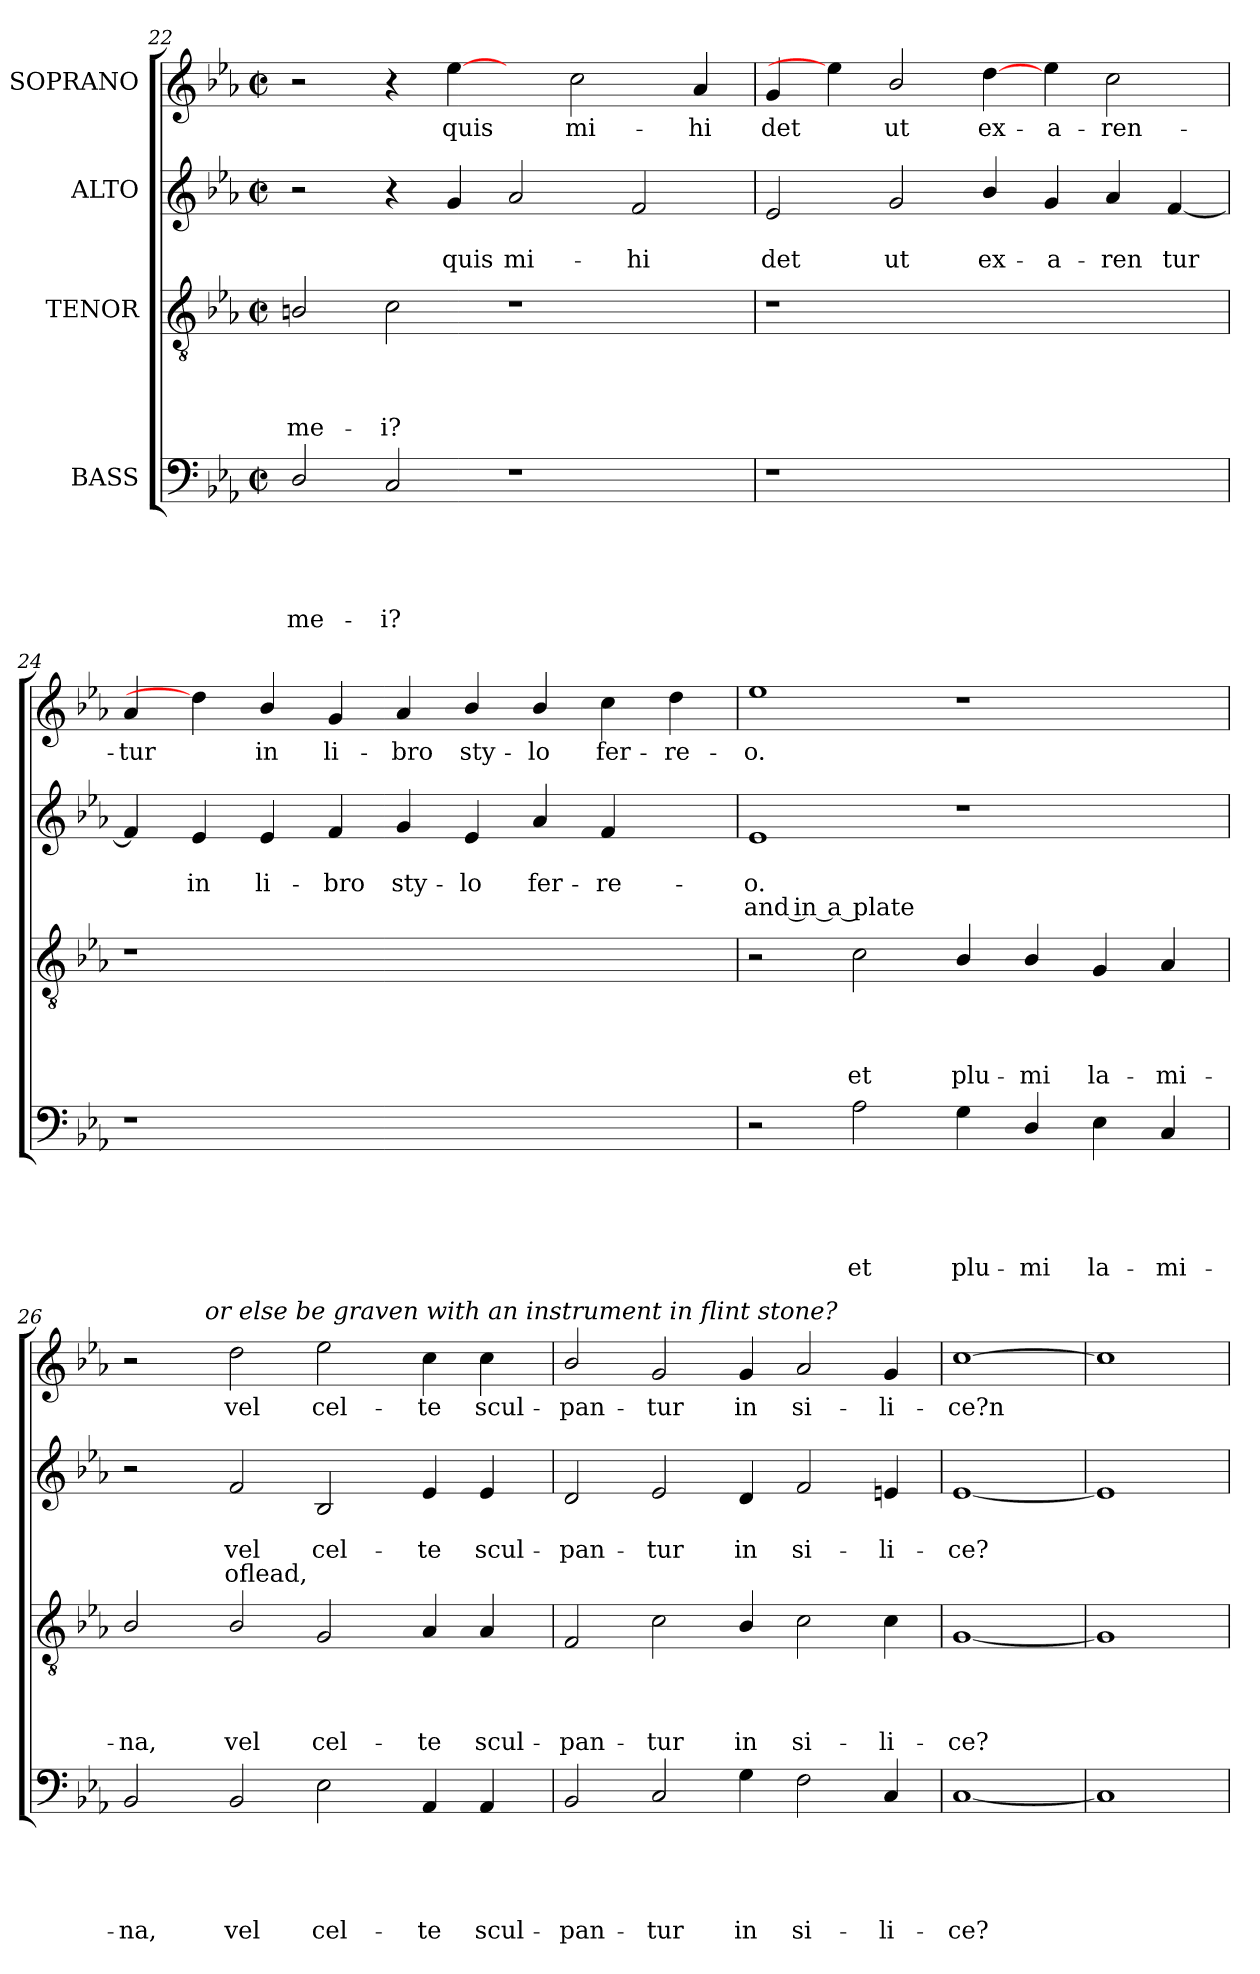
**kern	**text	**text	**text	**text	**text	**kern	**text	**text	**text	**text	**kern	**text	**text	**text	**kern	**text
*part4	*part4	*part4	*part4	*part4	*part4	*part3	*part3	*part3	*part3	*part3	*part2	*part2	*part2	*part2	*part1	*part1
*staff4	*staff4	*staff4	*staff4	*staff4	*staff4	*staff3	*staff3	*staff3	*staff3	*staff3	*staff2	*staff2	*staff2	*staff2	*staff1	*staff1
*I"BASS	*	*	*	*	*	*I"TENOR	*	*	*	*	*I"ALTO	*	*	*	*I"SOPRANO	*
*clefF4	*	*	*	*	*	*clefGv2	*	*	*	*	*clefG2	*	*	*	*clefG2	*
*k[b-e-a-]	*	*	*	*	*	*k[b-e-a-]	*	*	*	*	*k[b-e-a-]	*	*	*	*k[b-e-a-]	*
*E-:	*	*	*	*	*	*E-:	*	*	*	*	*E-:	*	*	*	*E-:	*
*M2/2	*	*	*	*	*	*M2/2	*	*	*	*	*M2/2	*	*	*	*M2/2	*
*met(c|)	*	*	*	*	*	*met(c|)	*	*	*	*	*met(c|)	*	*	*	*met(c|)	*
=22	=22	=22	=22	=22	=22	=22	=22	=22	=22	=22	=22	=22	=22	=22	=22	=22
!	!	!	!	!	!LO:LY:b	!	!	!	!	!LO:LY:b	!	!	!	!	!	!
2D/	.	.	.	.	me-	2Bn/	.	.	.	me-	2r	.	.	.	2r	.
!	!	!	!	!	!LO:LY:b	!	!	!	!	!LO:LY:b	!	!	!	!	!	!
2C/	.	.	.	.	-i?	2c\	.	.	.	-i?	4r	.	.	.	4r	.
!	!	!	!	!	!	!	!	!	!	!	!	!	!LO:LY:b	!	!	!LO:LY:b
.	.	.	.	.	.	.	.	.	.	.	4g/	.	quis	.	[4ee-\	quis
!	!	!	!	!	!	!	!	!	!	!	!	!	!LO:LY:b	!	!	!
1r	.	.	.	.	.	1r	.	.	.	.	2a-/	.	mi-	.	4ryy	.
!	!	!	!	!	!	!	!	!	!	!	!	!	!	!	!	!LO:LY:b
.	.	.	.	.	.	.	.	.	.	.	.	.	.	.	2cc\	mi-
!	!	!	!	!	!	!	!	!	!	!	!	!	!LO:LY:b	!	!	!
.	.	.	.	.	.	.	.	.	.	.	2f/	.	-hi	.	.	.
!	!	!	!	!	!	!	!	!	!	!	!	!	!	!	!	!LO:LY:b
.	.	.	.	.	.	.	.	.	.	.	.	.	.	.	4a-/	-hi
=23	=23	=23	=23	=23	=23	=23	=23	=23	=23	=23	=23	=23	=23	=23	=23	=23
!LO:N:vis=1	!	!	!	!	!	!LO:N:vis=1	!	!	!	!	!	!	!LO:LY:b	!	!	!LO:LY:b
1r	.	.	.	.	.	1r	.	.	.	.	2e-/	.	det	.	4g/	det
.	.	.	.	.	.	.	.	.	.	.	.	.	.	.	4ee-\]	.
!	!	!	!	!	!	!	!	!	!	!	!	!	!LO:LY:b	!	!	!LO:LY:b
.	.	.	.	.	.	.	.	.	.	.	2g/	.	ut	.	2b-/	ut
!	!	!	!	!	!	!	!	!	!	!	!	!	!LO:LY:b	!	!	!LO:LY:b
1ryy	.	.	.	.	.	1ryy	.	.	.	.	4b-/	.	ex-	.	[4dd\	ex-
!	!	!	!	!	!	!	!	!	!	!	!	!	!LO:LY:b	!	!	!LO:LY:b
.	.	.	.	.	.	.	.	.	.	.	4g/	.	-a-	.	4ee-\	-a-
!	!	!	!	!	!	!	!	!	!	!	!	!	!LO:LY:b:rj	!	!	!LO:LY:b
.	.	.	.	.	.	.	.	.	.	.	4a-/	.	-ren	.	2cc\	-ren-
!	!	!	!	!	!	!	!	!	!	!	!	!	!LO:LY:b	!	!	!
.	.	.	.	.	.	.	.	.	.	.	[<4f/	.	tur	.	.	.
=24	=24	=24	=24	=24	=24	=24	=24	=24	=24	=24	=24	=24	=24	=24	=24	=24
!LO:N:vis=1	!	!	!	!	!	!LO:N:vis=1	!	!	!	!	!	!	!	!	!	!LO:LY:b
1r	.	.	.	.	.	1r	.	.	.	.	4f/]	.	.	.	4a-/	-tur
!	!	!	!	!	!	!	!	!	!	!	!	!	!LO:LY:b	!	!	!
.	.	.	.	.	.	.	.	.	.	.	4e-/	.	in	.	4dd\]	.
!	!	!	!	!	!	!	!	!	!	!	!	!	!LO:LY:b	!	!	!LO:LY:b
.	.	.	.	.	.	.	.	.	.	.	4e-/	.	li-	.	4b-/	in
!	!	!	!	!	!	!	!	!	!	!	!	!	!LO:LY:b	!	!	!LO:LY:b
.	.	.	.	.	.	.	.	.	.	.	4f/	.	-bro	.	4g/	li-
!	!	!	!	!	!	!	!	!	!	!	!	!	!LO:LY:b	!	!	!LO:LY:b
1ryy	.	.	.	.	.	1ryy	.	.	.	.	4g/	.	sty-	.	4a-/	-bro
!	!	!	!	!	!	!	!	!	!	!	!	!	!LO:LY:b:rj	!	!	!LO:LY:b
.	.	.	.	.	.	.	.	.	.	.	4e-/	.	-lo	.	4b-/	sty-
!	!	!	!	!	!	!	!	!	!	!	!	!	!LO:LY:b	!	!	!LO:LY:b:rj
.	.	.	.	.	.	.	.	.	.	.	4a-/	.	fer-	.	4b-/	-lo
!	!	!	!	!	!	!	!	!	!	!	!	!	!LO:LY:b	!	!	!LO:LY:b
.	.	.	.	.	.	.	.	.	.	.	4f/	.	-re-	.	4cc\	fer-
!	!	!	!	!	!	!	!	!	!	!	!	!	!	!	!	!LO:LY:b
4ryy	.	.	.	.	.	4ryy	.	.	.	.	4ryy	.	.	.	4dd\	-re-
!!LO:PB:g=z
=25	=25	=25	=25	=25	=25	=25	=25	=25	=25	=25	=25	=25	=25	=25	=25	=25
!	!	!	!	!	!	!	!	!	!	!	!	!	!LO:LY:b	!LO:LY:b	!	!LO:LY:b
2r	.	.	.	.	.	2r	.	.	.	.	1e-	.	-o.	and in a plate	1ee-	-o.
!	!	!	!	!	!LO:LY:b	!	!	!	!	!LO:LY:b	!	!	!	!	!	!
2A-\	.	.	.	.	et	2c\	.	.	.	et	.	.	.	.	.	.
!	!	!	!	!	!LO:LY:b	!	!	!	!	!LO:LY:b	!	!	!	!	!	!
4G\	.	.	.	.	plu-	4B-/	.	.	.	plu-	1r	.	.	.	1r	.
!	!	!	!	!	!LO:LY:b:rj	!	!	!	!	!LO:LY:b:rj	!	!	!	!	!	!
4D/	.	.	.	.	-mi	4B-/	.	.	.	-mi	.	.	.	.	.	.
!	!	!	!	!	!LO:LY:b	!	!	!	!	!LO:LY:b	!	!	!	!	!	!
4E-\	.	.	.	.	la-	4G/	.	.	.	la-	.	.	.	.	.	.
!	!	!	!	!	!LO:LY:b	!	!	!	!	!LO:LY:b	!	!	!	!	!	!
4C/	.	.	.	.	-mi-	4A-/	.	.	.	-mi-	.	.	.	.	.	.
=26	=26	=26	=26	=26	=26	=26	=26	=26	=26	=26	=26	=26	=26	=26	=26	=26
!	!	!	!	!	!LO:LY:b	!	!	!	!	!LO:LY:b	!	!	!	!	!	!
*	*	*	*	*	*	*	*	*	*	*	*	*	*	*	*^	*
2BB-/	.	.	.	.	-na,	2B-/	.	.	.	-na,	2r	.	.	.	2r	4..ryy	.
!	!	!	!	!	!	!	!	!	!	!	!	!	!	!	!	!LO:TX:a:i:t=or else be graven with an instrument in flint stone?	!
.	.	.	.	.	.	.	.	.	.	.	.	.	.	.	.	1ryy	.
!	!	!	!	!	!LO:LY:b	!	!	!	!	!LO:LY:b	!	!	!LO:LY:b	!LO:LY:b	!	!	!LO:LY:b
2BB-/	.	.	.	.	vel	2B-/	.	.	.	vel	2f/	.	vel	oflead,	2dd\	.	vel
!	!	!	!	!	!LO:LY:b	!	!	!	!	!LO:LY:b	!	!	!LO:LY:b	!	!	!	!LO:LY:b
2E-\	.	.	.	.	cel-	2G/	.	.	.	cel-	2B-/	.	cel-	.	2ee-\	.	cel-
.	.	.	.	.	.	.	.	.	.	.	.	.	.	.	.	2ryy	.
!	!	!	!	!	!LO:LY:b	!	!	!	!	!LO:LY:b	!	!	!LO:LY:b	!	!	!	!LO:LY:b
4AA-/	.	.	.	.	-te	4A-/	.	.	.	-te	4e-/	.	-te	.	4cc\	.	-te
!	!	!	!	!	!LO:LY:b	!	!	!	!	!LO:LY:b	!	!	!LO:LY:b	!	!	!	!LO:LY:b
4AA-/	.	.	.	.	scul-	4A-/	.	.	.	scul-	4e-/	.	scul-	.	4cc\	.	scul-
.	.	.	.	.	.	.	.	.	.	.	.	.	.	.	.	16ryy	.
=27	=27	=27	=27	=27	=27	=27	=27	=27	=27	=27	=27	=27	=27	=27	=27	=27	=27
!	!	!	!	!	!LO:LY:b	!	!	!	!	!LO:LY:b	!	!	!LO:LY:b	!	!	!	!LO:LY:b
*	*	*	*	*	*	*	*	*	*	*	*	*	*	*	*v	*v	*
2BB-/	.	.	.	.	-pan-	2F/	.	.	.	-pan-	2d/	.	-pan-	.	2b-/	-pan-
!	!	!	!	!	!LO:LY:b	!	!	!	!	!LO:LY:b	!	!	!LO:LY:b	!	!	!LO:LY:b
2C/	.	.	.	.	-tur	2c\	.	.	.	-tur	2e-/	.	-tur	.	2g/	-tur
!	!	!	!	!	!LO:LY:b	!	!	!	!	!LO:LY:b	!	!	!LO:LY:b	!	!	!LO:LY:b
4G\	.	.	.	.	in	4B-/	.	.	.	in	4d/	.	in	.	4g/	in
!	!	!	!	!	!LO:LY:b	!	!	!	!	!LO:LY:b	!	!	!LO:LY:b	!	!	!LO:LY:b
2F\	.	.	.	.	si-	2c\	.	.	.	si-	2f/	.	si-	.	2a-/	si-
!	!	!	!	!	!LO:LY:b	!	!	!	!	!LO:LY:b	!	!	!LO:LY:b	!	!	!LO:LY:b
4C/	.	.	.	.	-li-	4c\	.	.	.	-li-	4en/	.	-li-	.	4g/	-li-
=28	=28	=28	=28	=28	=28	=28	=28	=28	=28	=28	=28	=28	=28	=28	=28	=28
!	!	!	!	!	!LO:LY:b	!	!	!	!	!LO:LY:b	!	!	!LO:LY:b	!	!	!LO:LY:b:rj
[1C	.	.	.	.	-ce?	[1G	.	.	.	-ce?	[1e-	.	-ce?	.	[1cc	-ce?n
=29	=29	=29	=29	=29	=29	=29	=29	=29	=29	=29	=29	=29	=29	=29	=29	=29
1C]	.	.	.	.	.	1G]	.	.	.	.	1e-]	.	.	.	1cc]	.
=	=	=	=	=	=	=	=	=	=	=	=	=	=	=	=	=
*-	*-	*-	*-	*-	*-	*-	*-	*-	*-	*-	*-	*-	*-	*-	*-	*-
